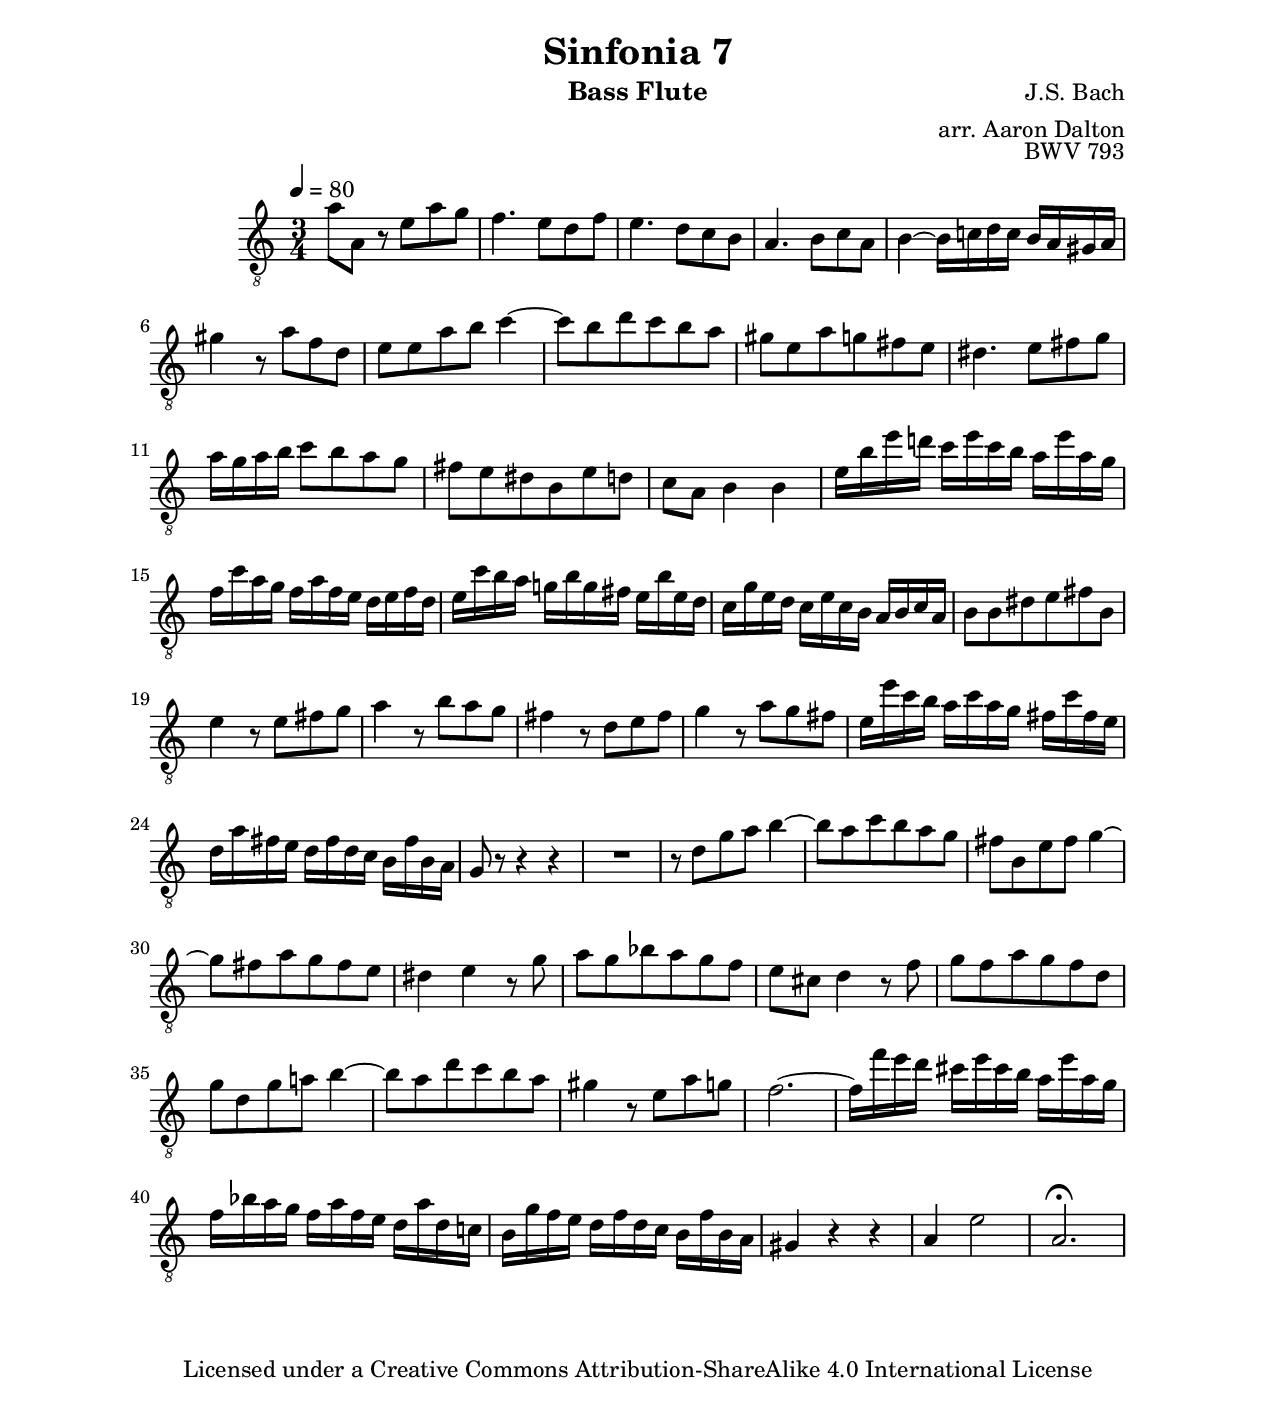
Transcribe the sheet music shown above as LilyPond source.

\version "2.18.2"

threeNotes = \transpose c f \relative c' {
    \time 3/4
    \key e \minor
    \tempo 4 = 80
    \clef "treble_8"
  % bars 1-4
  e8 e, r  b'[ e d] |
  c4.  b8[ a c] |
  b4.  a8[ g fis] |
  e4.  fis8[ g e] |

  % bars 5-9
  fis4 ~ fis16 g! a g fis e dis e |
  dis'4 r8  e[ c a] |
  b b e fis g4 ~ |
  g8 fis a g fis e  |
  dis b e d cis b |

  % bars 10-13
  ais4.  b8[ cis d] |
  e16 d e fis g8 fis e d |
  cis b ais fis b a |
  g e fis4 fis

  % bars 14-17
  b16 fis' b a! g b g fis e b' e, d |
  c g' e d c e c b a b c a |
  b g' fis e d! fis d cis b fis' b, a |
  g d' b a g b g fis e fis g e |

  % bars 18-21
  fis8 fis ais b cis fis,  |
  b4 r8  b[ cis d] |
  e4 r8  fis[ e d] |
  cis4 r8  a[ b cis] |

  % bars 22-24
  d4 r8  e[ d cis] |
  b16 b' g fis e g e d cis g' cis, b |
  a e' cis b a cis a g fis cis' fis, e |

  % bars 25-27
  d8 r r4 r |
  R2. |
  r8  a'8[ d e] fis4 ~ |

  % bars 28-30
  fis8 e g fis e d  |
  cis fis, b cis d4 ~ |
  d8 cis e d cis b |

  % bars 31-33
  ais4 b r8 d |
  e d f e d c |
  b gis a4 r8 c |

  % bars 34-36
  d c e d c a |
  d a d e! fis4 ~ |
  fis8 e a g fis e |

  % bars 37-40
  dis4 r8  b[ e d] |
  c2. ~ |
  c16 c' b a gis b gis fis e b' e, d |
  c f e d c e c b a e' a, g! |

  % bars 41-44
  fis d' c b a c a g fis c' fis, e |
  dis4 r r |
  e b'2  |
  e,2.\fermata |
  }


\paper {
  #(set-paper-size "letter")
  top-margin = 1\in
  bottom-margin = 1\in
  left-margin = 1\in
  right-margin = 1\in
}

\header {
    instrument = "Bass Flute"
    title = "Sinfonia 7"
    opus = "BWV 793"
    composer = "J.S. Bach"
    arranger = "arr. Aaron Dalton"
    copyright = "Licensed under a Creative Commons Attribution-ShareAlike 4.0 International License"
}

{
    \set Score.skipBars = ##t
    \threeNotes
}